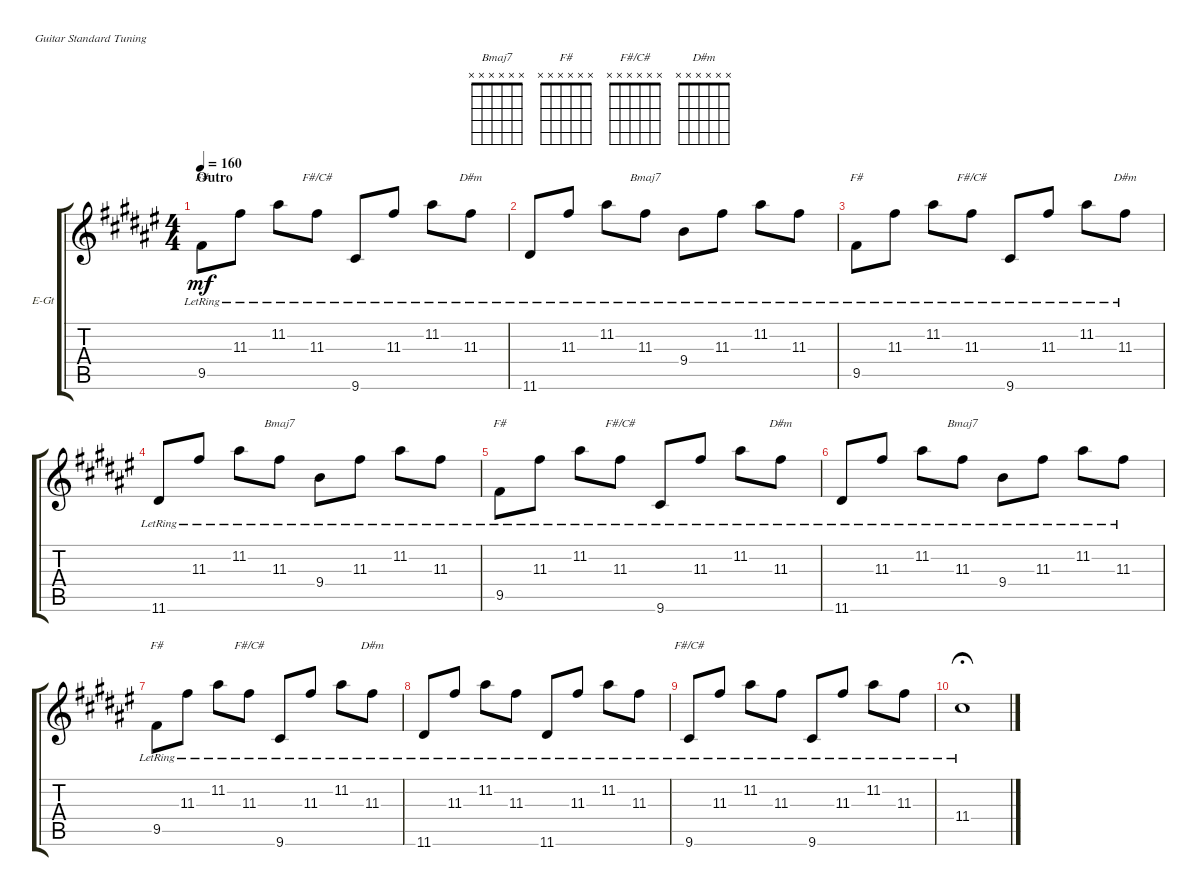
\bracketExtendMode groupsimilarinstruments
\firstSystemTrackNameOrientation horizontal
\otherSystemsTrackNameOrientation horizontal
\track ("Guitar 1" "E-Gt") {instrument electricguitarclean}
\staff {score tabs}
\tuning (E4 B3 G3 D3 A2 E2)
\chord ("Bmaj7" x x x x x x)
\chord ("F#" x x x x x x)
\chord ("F#/C#" x x x x x x)
\chord ("D#m" x x x x x x)
\ts (4 4)
\section ("" "Outro")
\tempo 160
\clef g2
\ks d#minor
9.5{lr}.8{ch "F#" dy mf} 11.3{lr}.8 11.2{lr}.8 11.3{lr}.8{ch "F#/C#"} 9.6{lr}.8 11.3{lr}.8 11.2{lr}.8 11.3{lr}.8{ch "D#m"} |
11.6{lr}.8 11.3{lr}.8 11.2{lr}.8 11.3{lr}.8{ch "Bmaj7"} 9.4{lr}.8 11.3{lr}.8 11.2{lr}.8 11.3{lr}.8 |
9.5{lr}.8{ch "F#"} 11.3{lr}.8 11.2{lr}.8 11.3{lr}.8{ch "F#/C#"} 9.6{lr}.8 11.3{lr}.8 11.2{lr}.8 11.3{lr}.8{ch "D#m"} |
11.6{lr}.8 11.3{lr}.8 11.2{lr}.8 11.3{lr}.8{ch "Bmaj7"} 9.4{lr}.8 11.3{lr}.8 11.2{lr}.8 11.3{lr}.8 |
9.5{lr}.8{ch "F#"} 11.3{lr}.8 11.2{lr}.8 11.3{lr}.8{ch "F#/C#"} 9.6{lr}.8 11.3{lr}.8 11.2{lr}.8 11.3{lr}.8{ch "D#m"} |
11.6{lr}.8 11.3{lr}.8 11.2{lr}.8 11.3{lr}.8{ch "Bmaj7"} 9.4{lr}.8 11.3{lr}.8 11.2{lr}.8 11.3{lr}.8 |
9.5{lr}.8{ch "F#"} 11.3{lr}.8 11.2{lr}.8 11.3{lr}.8{ch "F#/C#"} 9.6{lr}.8 11.3{lr}.8 11.2{lr}.8 11.3{lr}.8{ch "D#m"} |
11.6{lr}.8 11.3{lr}.8 11.2{lr}.8 11.3{lr}.8 11.6{lr}.8 11.3{lr}.8 11.2{lr}.8 11.3{lr}.8 |
9.6{lr}.8{ch "F#/C#"} 11.3{lr}.8 11.2{lr}.8 11.3{lr}.8 9.6{lr}.8 11.3{lr}.8 11.2{lr}.8 11.3{lr}.8 |
\tempo (30 hide)
11.4{lr}.1{fermata (medium 1)}
